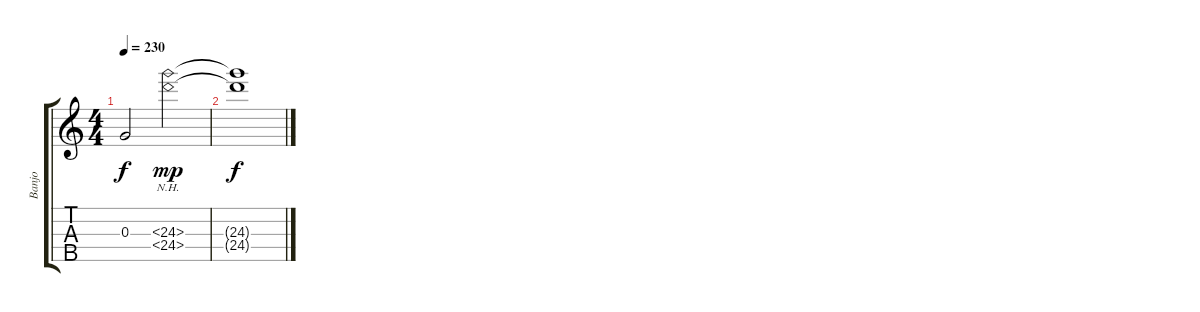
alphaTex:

\track ("Banjo" "Banjo") {instrument banjo}
\staff {score tabs}
\tuning (D4 Bb3 G3 D3 G4) {hide}
\displaytranspose 12
\ts (4 4)
\tempo 230
\clef g2
\ks c
0.3.2{dy f} (24.3{nh} 24.4{nh}).2{dy mp} |
(24.3{t} 24.4{t}).1{dy f}
